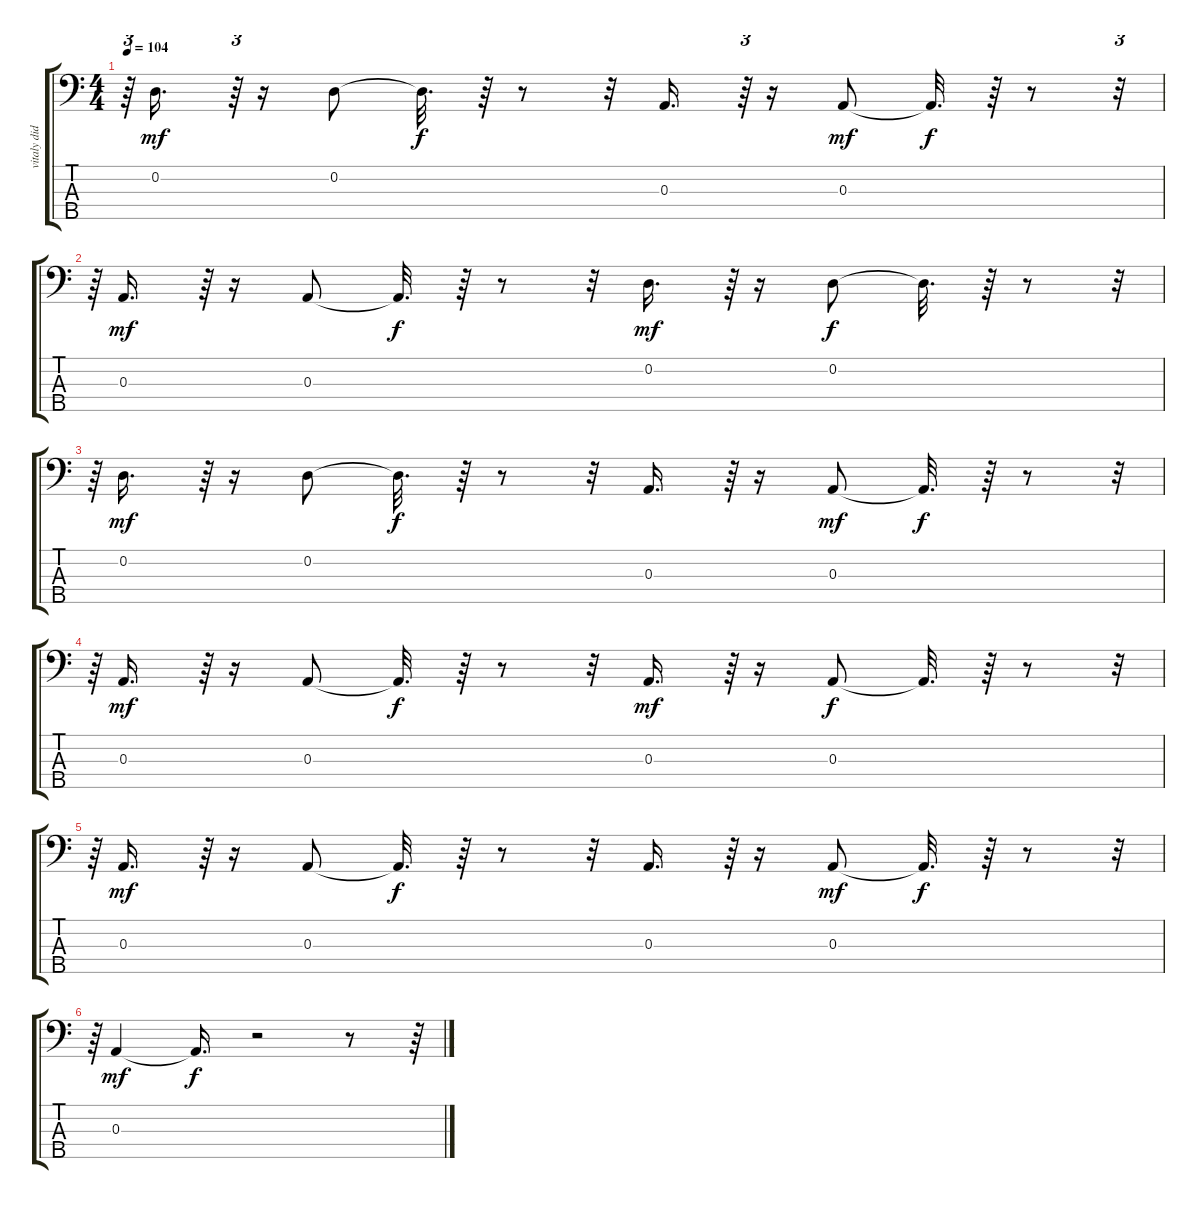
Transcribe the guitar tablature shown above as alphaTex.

\track ("vitaly didyk" "vitaly did") {instrument acousticbass}
\staff {score tabs}
\tuning (G2 D2 A1 E1 B0) {hide}
\ts (4 4)
\tempo 104
\clef f4
\ks c
r.64{tu (3 2) dy f} 0.2.16{d dy mf} r.64{tu (3 2)} r.16 0.2.8 0.2{t}.32{d dy f} r.64 r.8 r.32 0.3.16{d} r.64{tu (3 2)} r.16 0.3.8{dy mf} 0.3{t}.32{d dy f} r.64 r.8 r.32{tu (3 2)} |
r.64{tu (3 2)} 0.3.16{d dy mf} r.64{tu (3 2)} r.16 0.3.8 0.3{t}.32{d dy f} r.64 r.8 r.32 0.2.16{d dy mf} r.64{tu (3 2)} r.16 0.2.8{dy f} 0.2{t}.32{d} r.64 r.8 r.32{tu (3 2)} |
r.64{tu (3 2)} 0.2.16{d dy mf} r.64{tu (3 2)} r.16 0.2.8 0.2{t}.32{d dy f} r.64 r.8 r.32 0.3.16{d} r.64{tu (3 2)} r.16 0.3.8{dy mf} 0.3{t}.32{d dy f} r.64 r.8 r.32{tu (3 2)} |
r.64{tu (3 2)} 0.3.16{d dy mf} r.64{tu (3 2)} r.16 0.3.8 0.3{t}.32{d dy f} r.64 r.8 r.32 0.3.16{d dy mf} r.64{tu (3 2)} r.16 0.3.8{dy f} 0.3{t}.32{d} r.64 r.8 r.32{tu (3 2)} |
r.64{tu (3 2)} 0.3.16{d dy mf} r.64{tu (3 2)} r.16 0.3.8 0.3{t}.32{d dy f} r.64 r.8 r.32 0.3.16{d} r.64{tu (3 2)} r.16 0.3.8{dy mf} 0.3{t}.32{d dy f} r.64 r.8 r.32{tu (3 2)} |
r.64{tu (3 2)} 0.3.4{dy mf} 0.3{t}.16{d dy f} r.2 r.8 r.64
